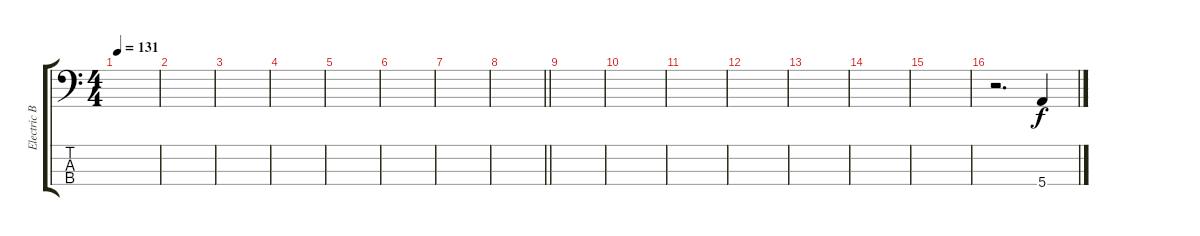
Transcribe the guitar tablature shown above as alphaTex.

\track ("Electric Bass" "Electric B") {instrument electricbassfinger}
\staff {score tabs}
\tuning (G2 D2 A1 E1) {hide}
\ts (4 4)
\tempo 131
\clef f4
\ks c
|
|
|
|
|
|
|
\barLineRight lightlight
|
|
|
|
|
|
|
|
r.2{d} 5.4{ss}.4
